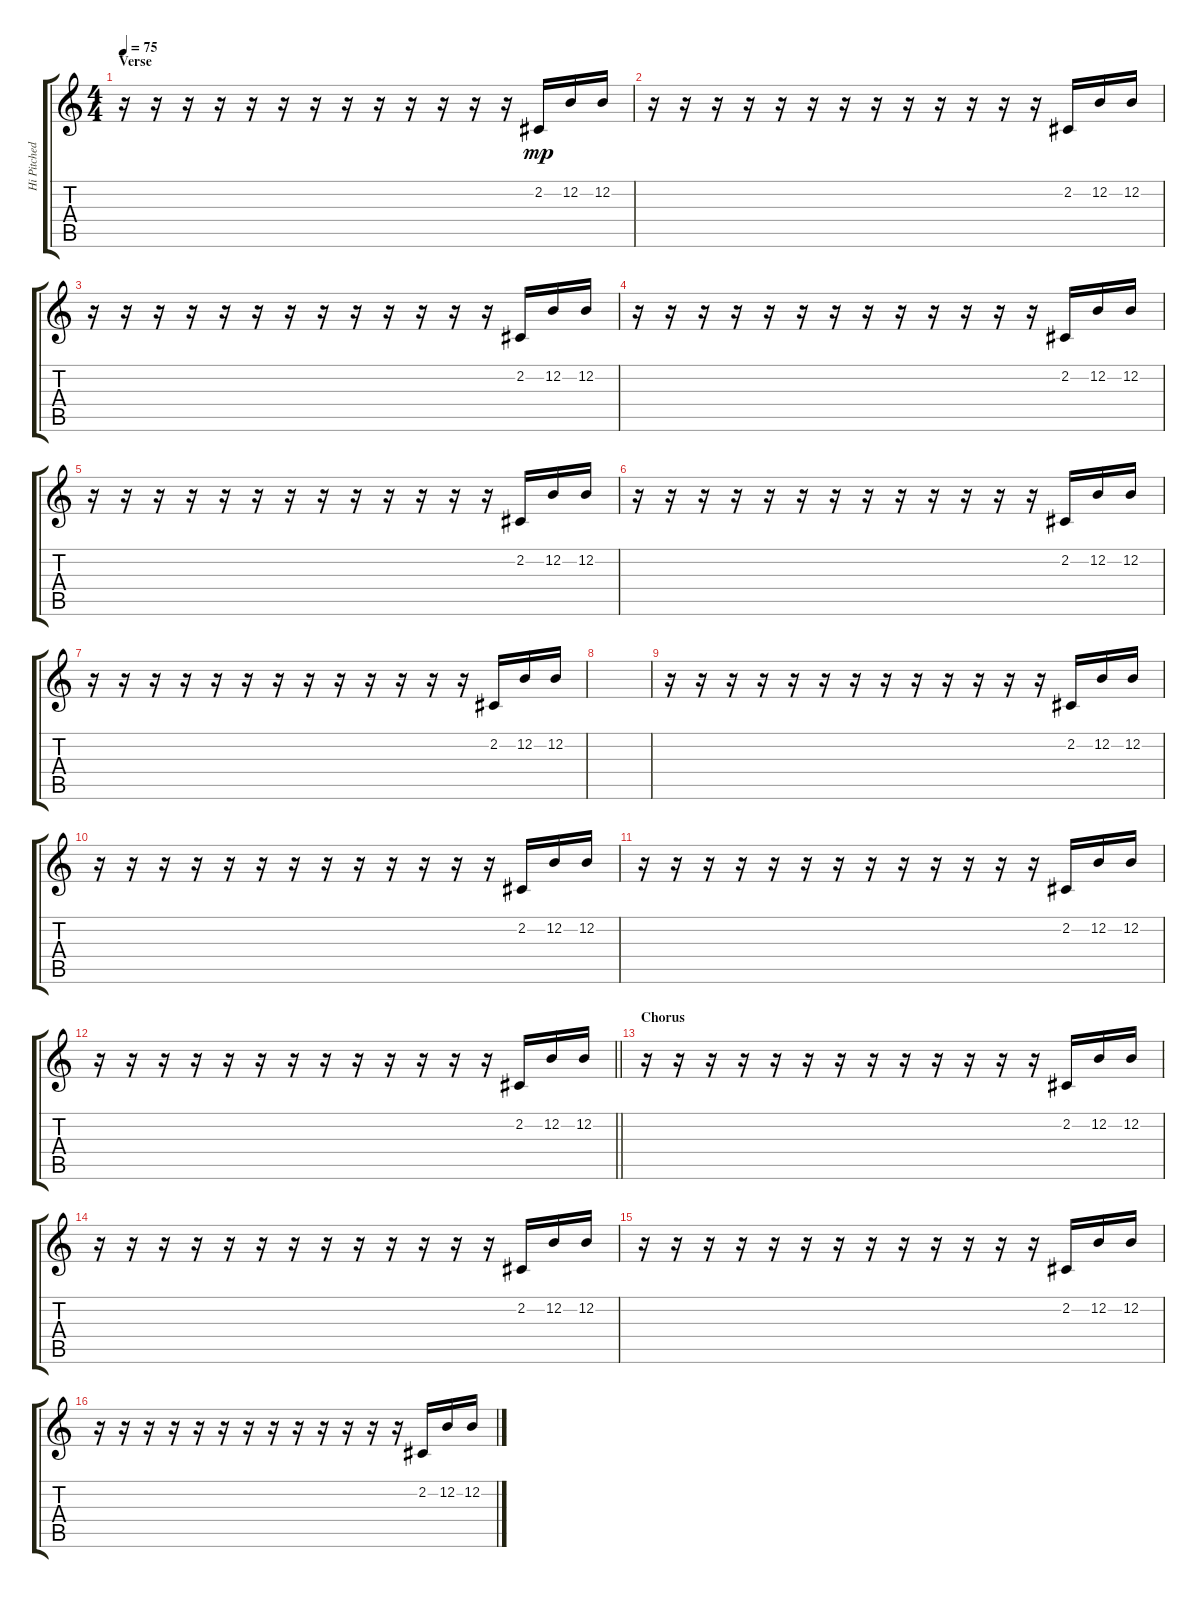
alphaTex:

\track ("Hi Pitched Tom" "Hi Pitched") {instrument woodblock}
\staff {score tabs}
\tuning (E4 B3 G3 D3 A2 E2) {hide}
\ts (4 4)
\section ("" "Verse")
\tempo 75
\clef g2
\ks c
r.16{dy mp} r.16 r.16 r.16 r.16 r.16 r.16 r.16 r.16 r.16 r.16 r.16 r.16 2.2.16 12.2.16 12.2.16 |
r.16 r.16 r.16 r.16 r.16 r.16 r.16 r.16 r.16 r.16 r.16 r.16 r.16 2.2.16 12.2.16 12.2.16 |
r.16 r.16 r.16 r.16 r.16 r.16 r.16 r.16 r.16 r.16 r.16 r.16 r.16 2.2.16 12.2.16 12.2.16 |
r.16 r.16 r.16 r.16 r.16 r.16 r.16 r.16 r.16 r.16 r.16 r.16 r.16 2.2.16 12.2.16 12.2.16 |
r.16 r.16 r.16 r.16 r.16 r.16 r.16 r.16 r.16 r.16 r.16 r.16 r.16 2.2.16 12.2.16 12.2.16 |
r.16 r.16 r.16 r.16 r.16 r.16 r.16 r.16 r.16 r.16 r.16 r.16 r.16 2.2.16 12.2.16 12.2.16 |
r.16 r.16 r.16 r.16 r.16 r.16 r.16 r.16 r.16 r.16 r.16 r.16 r.16 2.2.16 12.2.16 12.2.16 |
|
r.16 r.16 r.16 r.16 r.16 r.16 r.16 r.16 r.16 r.16 r.16 r.16 r.16 2.2.16 12.2.16 12.2.16 |
r.16 r.16 r.16 r.16 r.16 r.16 r.16 r.16 r.16 r.16 r.16 r.16 r.16 2.2.16 12.2.16 12.2.16 |
r.16 r.16 r.16 r.16 r.16 r.16 r.16 r.16 r.16 r.16 r.16 r.16 r.16 2.2.16 12.2.16 12.2.16 |
\barLineRight lightlight
r.16 r.16 r.16 r.16 r.16 r.16 r.16 r.16 r.16 r.16 r.16 r.16 r.16 2.2.16 12.2.16 12.2.16 |
\section ("" "Chorus")
r.16 r.16 r.16 r.16 r.16 r.16 r.16 r.16 r.16 r.16 r.16 r.16 r.16 2.2.16 12.2.16 12.2.16 |
r.16 r.16 r.16 r.16 r.16 r.16 r.16 r.16 r.16 r.16 r.16 r.16 r.16 2.2.16 12.2.16 12.2.16 |
r.16 r.16 r.16 r.16 r.16 r.16 r.16 r.16 r.16 r.16 r.16 r.16 r.16 2.2.16 12.2.16 12.2.16 |
r.16 r.16 r.16 r.16 r.16 r.16 r.16 r.16 r.16 r.16 r.16 r.16 r.16 2.2.16 12.2.16 12.2.16
